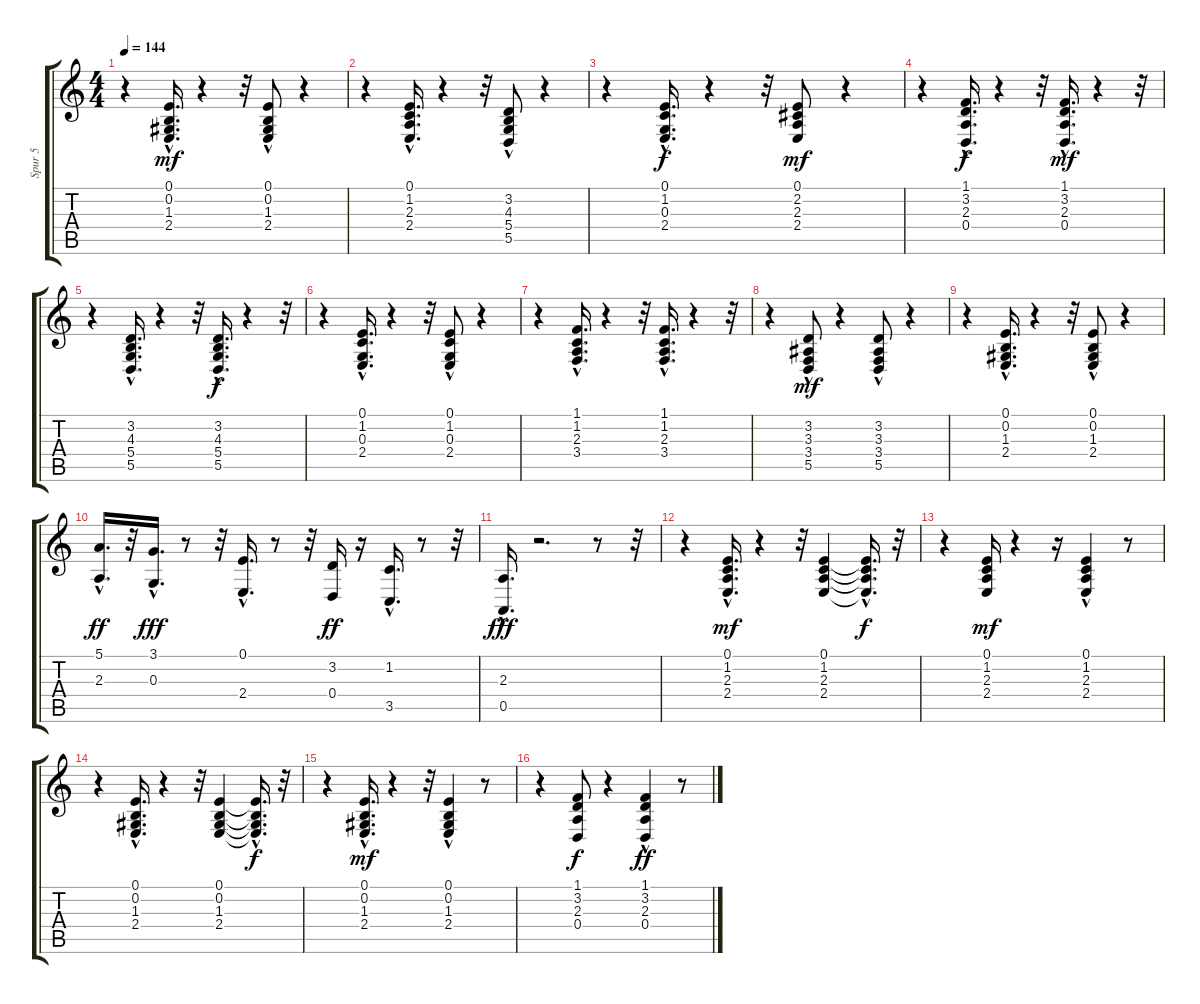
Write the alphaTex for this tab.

\track ("Spur 5" "Spur 5") {instrument acousticgrandpiano}
\staff {score tabs}
\tuning (E4 B3 G3 D3 A2 E2) {hide}
\ts (4 4)
\tempo 144
\clef g2
\ks c
r.4{dy mf} (0.1{hac} 0.2{hac} 1.3 2.4{hac}).16{d} r.4 r.32 (0.1 0.2{hac} 1.3{hac} 2.4{hac}).8 r.4 |
r.4 (0.1{hac} 1.2{hac} 2.3{hac} 2.4{hac}).16{d} r.4 r.32 (3.2 4.3{hac} 5.4 5.5).8 r.4 |
r.4 (0.1{hac} 1.2{hac} 0.3{hac} 2.4{hac}).16{d dy f} r.4 r.32 (0.1 2.2 2.3 2.4).8{dy mf} r.4 |
r.4 (1.1{hac} 3.2{hac} 2.3 0.4).16{d dy f} r.4 r.32 (1.1{hac} 3.2{hac} 2.3{hac} 0.4{hac}).16{d dy mf} r.4 r.32 |
r.4 (3.2{hac} 4.3{hac} 5.4 5.5).16{d} r.4 r.32 (3.2{hac} 4.3{hac} 5.4 5.5{hac}).16{d dy f} r.4 r.32 |
r.4 (0.1{hac} 1.2{hac} 0.3 2.4).16{d} r.4 r.32 (0.1 1.2{hac} 0.3 2.4{hac}).8 r.4 |
r.4 (1.1{hac} 1.2{hac} 2.3 3.4).16{d} r.4 r.32 (1.1{hac} 1.2{hac} 2.3 3.4).16{d} r.4 r.32 |
r.4 (3.2{hac} 3.3{hac} 3.4{hac} 5.5).8{dy mf} r.4 (3.2{hac} 3.3{hac} 3.4 5.5).8 r.4 |
r.4 (0.1{hac} 0.2{hac} 1.3 2.4{hac}).16{d} r.4 r.32 (0.1 0.2{hac} 1.3{hac} 2.4{hac}).8 r.4 |
(5.1{hac} 2.3{hac}).16{d dy ff} r.32 (3.1{hac} 0.3{hac}).16{d dy fff} r.8 r.32 (0.1{hac} 2.4{hac}).16{d} r.8 r.32 (3.2 0.4).16{dy ff} r.16 (1.2{hac} 3.5{hac}).16{d} r.8 r.32 |
(2.3{hac} 0.5{hac}).16{d dy fff} r.2{d} r.8 r.32 |
r.4 (0.1{hac} 1.2 2.3 2.4).16{d dy mf} r.4 r.32 (0.1 1.2 2.3 2.4).4 (0.1{hac t} 1.2{t} 2.3{t} 2.4{t}).16{d dy f} r.32 |
r.4 (0.1 1.2 2.3 2.4).16{dy mf} r.4 r.16 (0.1{hac} 1.2{hac} 2.3{hac} 2.4).4 r.8 |
r.4 (0.1{hac} 0.2{hac} 1.3 2.4).16{d} r.4 r.32 (0.1 0.2 1.3 2.4).4 (0.1{hac t} 0.2{hac t} 1.3{hac t} 2.4{hac t}).16{d dy f} r.32 |
r.4 (0.1{hac} 0.2{hac} 1.3 2.4).16{d dy mf} r.4 r.32 (0.1 0.2{hac} 1.3{hac} 2.4{hac}).4 r.8 |
r.4 (1.1 3.2 2.3 0.4).8{dy f} r.4 (1.1{hac} 3.2 2.3 0.4).4{dy ff} r.8
